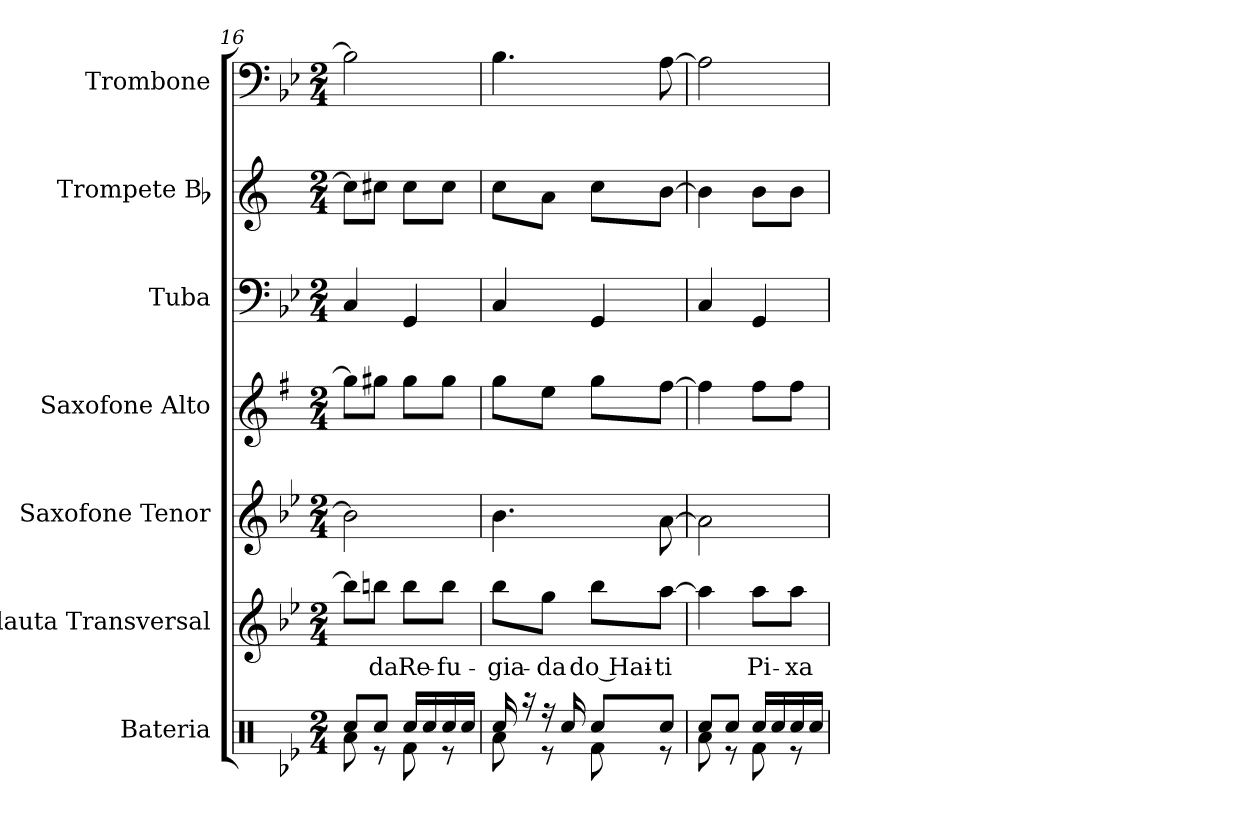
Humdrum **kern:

**kern	**kern	**text	**kern	**kern	**kern	**kern	**kern
*part7	*part6	*part6	*part5	*part4	*part3	*part2	*part1
*staff7	*staff6	*staff6	*staff5	*staff4	*staff3	*staff2	*staff1
*I"Bateria	*I"Flauta Transversal	*	*I"Saxofone Tenor	*I"Saxofone Alto	*I"Tuba	*I"Trompete Bb	*I"Trombone
*	*I'Fl	*	*	*	*I'Tba	*I'Tpt	*I'Trb
*clefX	*clefG2	*	*clefG2	*clefG2	*clefF4	*clefG2	*clefF4
*	*	*	*ITrd8c14	*ITrd5c9	*	*ITrd1c2	*
*k[b-e-]	*k[b-e-]	*	*k[b-e-]	*k[b-e-]	*k[b-e-]	*k[b-e-]	*k[b-e-]
*M2/4	*M2/4	*	*M2/4	*M2/4	*M2/4	*M2/4	*M2/4
=16	=16	=16	=16	=16	=16	=16	=16
*^	*	*	*	*	*	*	*
8Rcc/L	8Ra\	8bb\L]	.	2B\]	8b\L]	4C/	8b\L]	2B\]
!	!	!	!LO:LY:b	!	!	!	!	!
8Rcc/J	8r	8bbn\J	da	.	8bn\J	.	8bn\J	.
!	!	!	!LO:LY:b	!	!	!	!	!
16Rcc/LL	8Rf\	8bb\L	Re-	.	8b\L	4GG/	8b\L	.
16Rcc/	.	.	.	.	.	.	.	.
!	!	!	!LO:LY:b	!	!	!	!	!
16Rcc/	8r	8bb\J	-fu-	.	8b\J	.	8b\J	.
16Rcc/JJ	.	.	.	.	.	.	.	.
=17	=17	=17	=17	=17	=17	=17	=17	=17
!	!	!	!LO:LY:b	!	!	!	!	!
16Rcc/	8Ra\	8bb-\L	-gia-	4.B-\	8b-\L	4C/	8b-\L	4.B-\
16r	.	.	.	.	.	.	.	.
!	!	!	!LO:LY:b	!	!	!	!	!
16r	8r	8gg\J	-da	.	8g\J	.	8g\J	.
16Rcc/	.	.	.	.	.	.	.	.
!	!	!	!LO:LY:b	!	!	!	!	!
8Rcc/L	8Rf\	8bb-\L	do Hai-	.	8b-\L	4GG/	8b-\L	.
!	!	!	!LO:LY:b	!	!	!	!	!
8Rcc/J	8r	[8aa\J	-ti	[8A\	[8a\J	.	[8a\J	[8A\
=18	=18	=18	=18	=18	=18	=18	=18	=18
8Rcc/L	8Ra\	4aa\]	.	2A\]	4a\]	4C/	4a\]	2A\]
8Rcc/J	8r	.	.	.	.	.	.	.
!	!	!	!LO:LY:b	!	!	!	!	!
16Rcc/LL	8Rf\	8aa\L	Pi-	.	8a\L	4GG/	8a\L	.
16Rcc/	.	.	.	.	.	.	.	.
!	!	!	!LO:LY:b	!	!	!	!	!
16Rcc/	8r	8aa\J	-xa-	.	8a\J	.	8a\J	.
16Rcc/JJ	.	.	.	.	.	.	.	.
*v	*v	*	*	*	*	*	*	*
=	=	=	=	=	=	=	=
*-	*-	*-	*-	*-	*-	*-	*-
